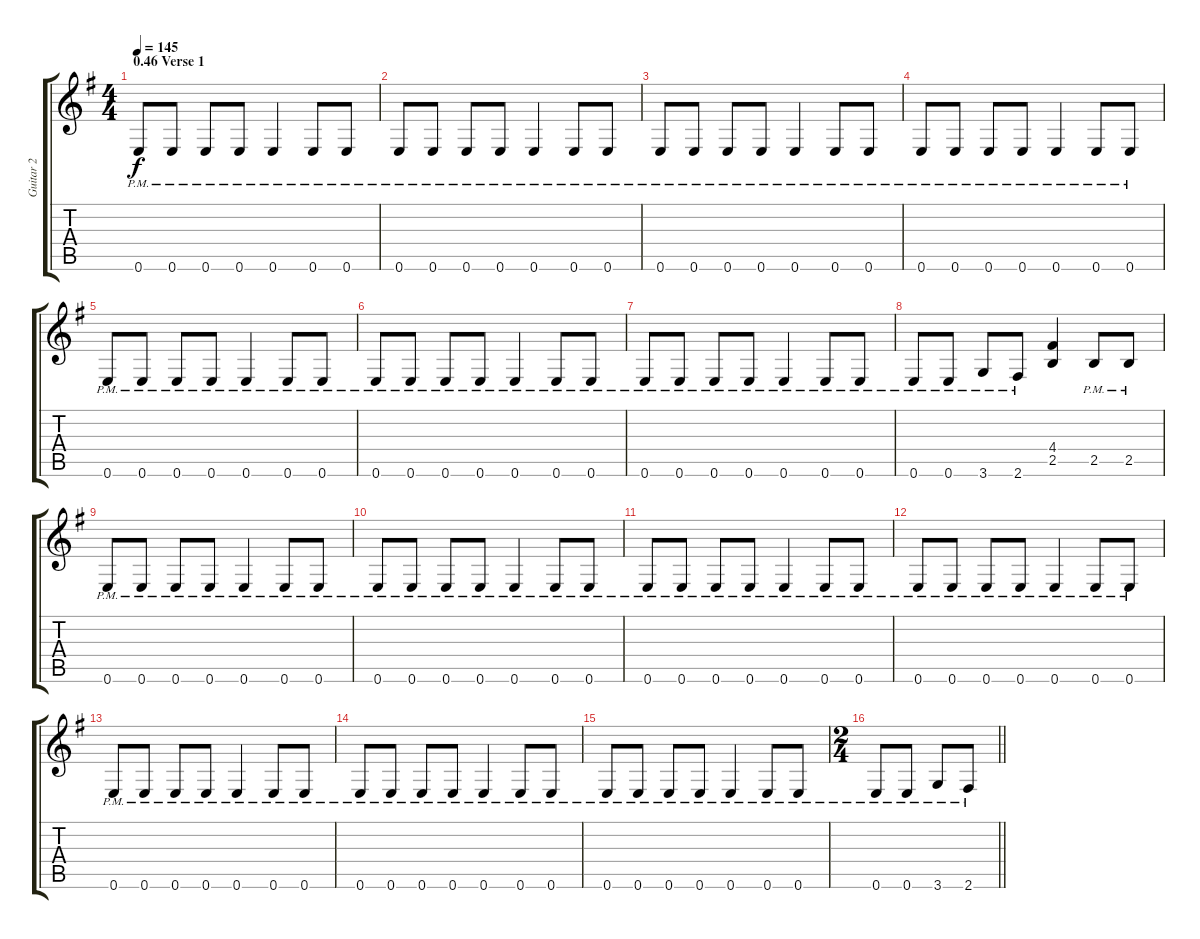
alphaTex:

\track ("Guitar 2" "Guitar 2") {instrument distortionguitar}
\staff {score tabs}
\tuning (E4 B3 G3 D3 A2 E2) {hide}
\ts (4 4)
\section ("" "0.46 Verse 1")
\tempo 145
\clef g2
\ks eminor
0.6{pm}.8{dy f} 0.6{pm}.8 0.6{pm}.8 0.6{pm}.8 0.6{pm}.4 0.6{pm}.8 0.6{pm}.8 |
0.6{pm}.8 0.6{pm}.8 0.6{pm}.8 0.6{pm}.8 0.6{pm}.4 0.6{pm}.8 0.6{pm}.8 |
0.6{pm}.8 0.6{pm}.8 0.6{pm}.8 0.6{pm}.8 0.6{pm}.4 0.6{pm}.8 0.6{pm}.8 |
0.6{pm}.8 0.6{pm}.8 0.6{pm}.8 0.6{pm}.8 0.6{pm}.4 0.6{pm}.8 0.6{pm}.8 |
0.6{pm}.8 0.6{pm}.8 0.6{pm}.8 0.6{pm}.8 0.6{pm}.4 0.6{pm}.8 0.6{pm}.8 |
0.6{pm}.8 0.6{pm}.8 0.6{pm}.8 0.6{pm}.8 0.6{pm}.4 0.6{pm}.8 0.6{pm}.8 |
0.6{pm}.8 0.6{pm}.8 0.6{pm}.8 0.6{pm}.8 0.6{pm}.4 0.6{pm}.8 0.6{pm}.8 |
0.6{pm}.8 0.6{pm}.8 3.6{pm}.8 2.6{pm}.8 (4.4 2.5).4 2.5{pm}.8 2.5{pm}.8 |
0.6{pm}.8 0.6{pm}.8 0.6{pm}.8 0.6{pm}.8 0.6{pm}.4 0.6{pm}.8 0.6{pm}.8 |
0.6{pm}.8 0.6{pm}.8 0.6{pm}.8 0.6{pm}.8 0.6{pm}.4 0.6{pm}.8 0.6{pm}.8 |
0.6{pm}.8 0.6{pm}.8 0.6{pm}.8 0.6{pm}.8 0.6{pm}.4 0.6{pm}.8 0.6{pm}.8 |
0.6{pm}.8 0.6{pm}.8 0.6{pm}.8 0.6{pm}.8 0.6{pm}.4 0.6{pm}.8 0.6{pm}.8 |
0.6{pm}.8 0.6{pm}.8 0.6{pm}.8 0.6{pm}.8 0.6{pm}.4 0.6{pm}.8 0.6{pm}.8 |
0.6{pm}.8 0.6{pm}.8 0.6{pm}.8 0.6{pm}.8 0.6{pm}.4 0.6{pm}.8 0.6{pm}.8 |
0.6{pm}.8 0.6{pm}.8 0.6{pm}.8 0.6{pm}.8 0.6{pm}.4 0.6{pm}.8 0.6{pm}.8 |
\ts (2 4)
\barLineRight lightlight
0.6{pm}.8 0.6{pm}.8 3.6{pm}.8 2.6{pm}.8
